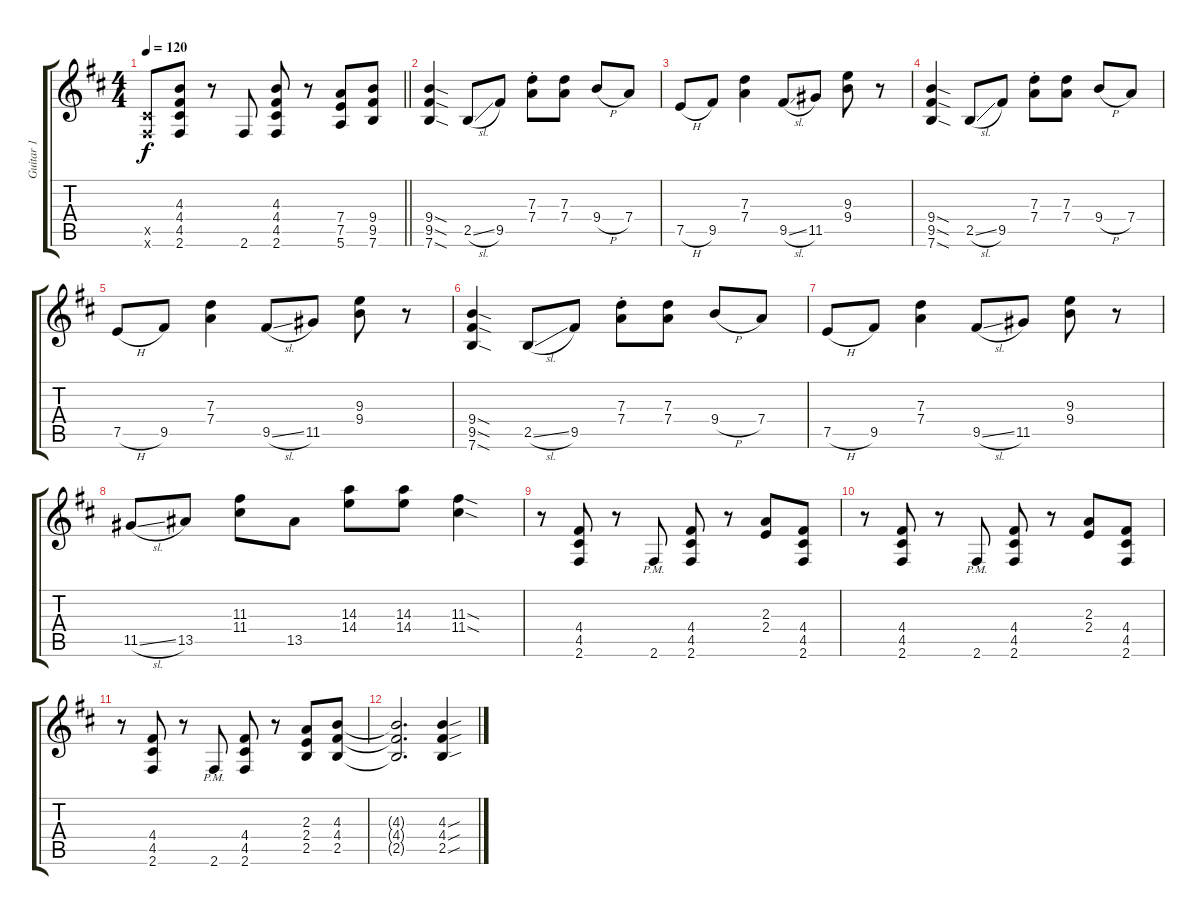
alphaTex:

\track ("Guitar 1" "Guitar 1") {instrument overdrivenguitar}
\staff {score tabs}
\tuning (E4 B3 G3 D3 A2 E2) {hide}
\ts (4 4)
\tempo 120
\clef g2
\barLineRight lightlight
\ks d
(4.5{x} 2.6{x}).8{dy f} (4.3 4.4 4.5 2.6).8 r.8 2.6.8 (4.3 4.4 4.5 2.6).8 r.8 (7.4 7.5 5.6).8 (9.4 9.5 7.6).8 |
(9.4{sod} 9.5{sod} 7.6{sod}).4 2.5{sl}.8 9.5.8 (7.3{st} 7.4{st}).8 (7.3 7.4).8 9.4{h}.8 7.4.8 |
7.5{h}.8 9.5.8 (7.3 7.4).4 9.5{sl}.8 11.5.8 (9.3 9.4).8 r.8 |
(9.4{sod} 9.5{sod} 7.6{sod}).4 2.5{sl}.8 9.5.8 (7.3{st} 7.4{st}).8 (7.3 7.4).8 9.4{h}.8 7.4.8 |
7.5{h}.8 9.5.8 (7.3 7.4).4 9.5{sl}.8 11.5.8 (9.3 9.4).8 r.8 |
(9.4{sod} 9.5{sod} 7.6{sod}).4 2.5{sl}.8 9.5.8 (7.3{st} 7.4{st}).8 (7.3 7.4).8 9.4{h}.8 7.4.8 |
7.5{h}.8 9.5.8 (7.3 7.4).4 9.5{sl}.8 11.5.8 (9.3 9.4).8 r.8 |
11.5{sl}.8 13.5.8 (11.3 11.4).8 13.5.8 (14.3 14.4).8 (14.3 14.4).8 (11.3{sod} 11.4{sod}).4 |
r.8 (4.4 4.5 2.6).8 r.8 2.6{pm}.8 (4.4 4.5 2.6).8 r.8 (2.3 2.4).8 (4.4 4.5 2.6).8 |
r.8 (4.4 4.5 2.6).8 r.8 2.6{pm}.8 (4.4 4.5 2.6).8 r.8 (2.3 2.4).8 (4.4 4.5 2.6).8 |
r.8 (4.4 4.5 2.6).8 r.8 2.6{pm}.8 (4.4 4.5 2.6).8 r.8 (2.3 2.4 2.5).8 (4.3 4.4 2.5).8 |
(4.3{t} 4.4{t} 2.5{t}).2{d} (4.3{sou} 4.4{sou} 2.5{sou}).4
